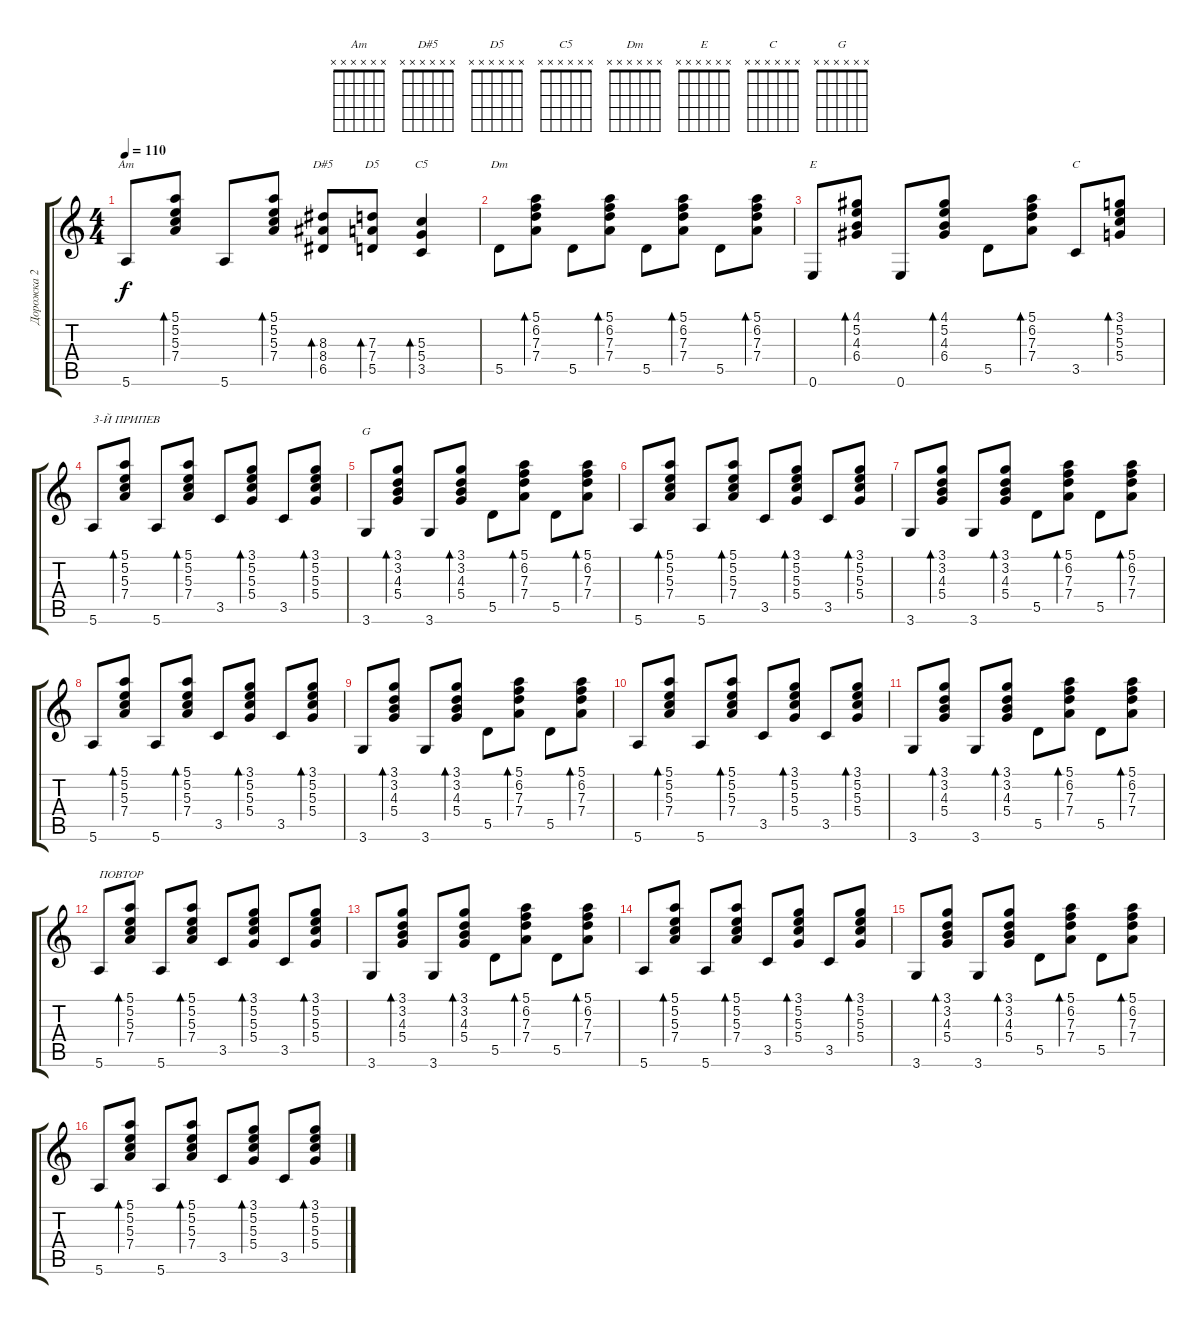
\track ("Дорожка 2" "Дорожка 2") {instrument acousticguitarsteel}
\staff {score tabs}
\tuning (E4 B3 G3 D3 A2 E2) {hide}
\chord ("Am" x x x x x x)
\chord ("D#5" x x x x x x)
\chord ("D5" x x x x x x)
\chord ("C5" x x x x x x)
\chord ("Dm" x x x x x x)
\chord ("E" x x x x x x)
\chord ("C" x x x x x x)
\chord ("G" x x x x x x)
\ts (4 4)
\tempo 110
\clef g2
\ks c
5.6.8{ch "Am" dy f} (5.1 5.2 5.3 7.4).8{bd 60} 5.6.8 (5.1 5.2 5.3 7.4).8{bd 60} (8.3 8.4 6.5).8{bd 60 ch "D#5"} (7.3 7.4 5.5).8{bd 60 ch "D5"} (5.3 5.4 3.5).4{bd 60 ch "C5"} |
5.5.8{ch "Dm"} (5.1 6.2 7.3 7.4).8{bd 60} 5.5.8 (5.1 6.2 7.3 7.4).8{bd 60} 5.5.8 (5.1 6.2 7.3 7.4).8{bd 60} 5.5.8 (5.1 6.2 7.3 7.4).8{bd 60} |
0.6.8{ch "E"} (4.1 5.2 4.3 6.4).8{bd 60} 0.6.8 (4.1 5.2 4.3 6.4).8{bd 60} 5.5.8 (5.1 6.2 7.3 7.4).8{bd 60} 3.5.8{ch "C"} (3.1 5.2 5.3 5.4).8{bd 60} |
5.6.8{txt "3-Й ПРИПЕВ"} (5.1 5.2 5.3 7.4).8{bd 60} 5.6.8 (5.1 5.2 5.3 7.4).8{bd 60} 3.5.8 (3.1 5.2 5.3 5.4).8{bd 60} 3.5.8 (3.1 5.2 5.3 5.4).8{bd 60} |
3.6.8{ch "G"} (3.1 3.2 4.3 5.4).8{bd 60} 3.6.8 (3.1 3.2 4.3 5.4).8{bd 60} 5.5.8 (5.1 6.2 7.3 7.4).8{bd 60} 5.5.8 (5.1 6.2 7.3 7.4).8{bd 60} |
5.6.8 (5.1 5.2 5.3 7.4).8{bd 60} 5.6.8 (5.1 5.2 5.3 7.4).8{bd 60} 3.5.8 (3.1 5.2 5.3 5.4).8{bd 60} 3.5.8 (3.1 5.2 5.3 5.4).8{bd 60} |
3.6.8 (3.1 3.2 4.3 5.4).8{bd 60} 3.6.8 (3.1 3.2 4.3 5.4).8{bd 60} 5.5.8 (5.1 6.2 7.3 7.4).8{bd 60} 5.5.8 (5.1 6.2 7.3 7.4).8{bd 60} |
5.6.8 (5.1 5.2 5.3 7.4).8{bd 60} 5.6.8 (5.1 5.2 5.3 7.4).8{bd 60} 3.5.8 (3.1 5.2 5.3 5.4).8{bd 60} 3.5.8 (3.1 5.2 5.3 5.4).8{bd 60} |
3.6.8 (3.1 3.2 4.3 5.4).8{bd 60} 3.6.8 (3.1 3.2 4.3 5.4).8{bd 60} 5.5.8 (5.1 6.2 7.3 7.4).8{bd 60} 5.5.8 (5.1 6.2 7.3 7.4).8{bd 60} |
5.6.8 (5.1 5.2 5.3 7.4).8{bd 60} 5.6.8 (5.1 5.2 5.3 7.4).8{bd 60} 3.5.8 (3.1 5.2 5.3 5.4).8{bd 60} 3.5.8 (3.1 5.2 5.3 5.4).8{bd 60} |
3.6.8 (3.1 3.2 4.3 5.4).8{bd 60} 3.6.8 (3.1 3.2 4.3 5.4).8{bd 60} 5.5.8 (5.1 6.2 7.3 7.4).8{bd 60} 5.5.8 (5.1 6.2 7.3 7.4).8{bd 60} |
5.6.8{txt "ПОВТОР"} (5.1 5.2 5.3 7.4).8{bd 60} 5.6.8 (5.1 5.2 5.3 7.4).8{bd 60} 3.5.8 (3.1 5.2 5.3 5.4).8{bd 60} 3.5.8 (3.1 5.2 5.3 5.4).8{bd 60} |
3.6.8 (3.1 3.2 4.3 5.4).8{bd 60} 3.6.8 (3.1 3.2 4.3 5.4).8{bd 60} 5.5.8 (5.1 6.2 7.3 7.4).8{bd 60} 5.5.8 (5.1 6.2 7.3 7.4).8{bd 60} |
5.6.8 (5.1 5.2 5.3 7.4).8{bd 60} 5.6.8 (5.1 5.2 5.3 7.4).8{bd 60} 3.5.8 (3.1 5.2 5.3 5.4).8{bd 60} 3.5.8 (3.1 5.2 5.3 5.4).8{bd 60} |
3.6.8 (3.1 3.2 4.3 5.4).8{bd 60} 3.6.8 (3.1 3.2 4.3 5.4).8{bd 60} 5.5.8 (5.1 6.2 7.3 7.4).8{bd 60} 5.5.8 (5.1 6.2 7.3 7.4).8{bd 60} |
5.6.8 (5.1 5.2 5.3 7.4).8{bd 60} 5.6.8 (5.1 5.2 5.3 7.4).8{bd 60} 3.5.8 (3.1 5.2 5.3 5.4).8{bd 60} 3.5.8 (3.1 5.2 5.3 5.4).8{bd 60}
